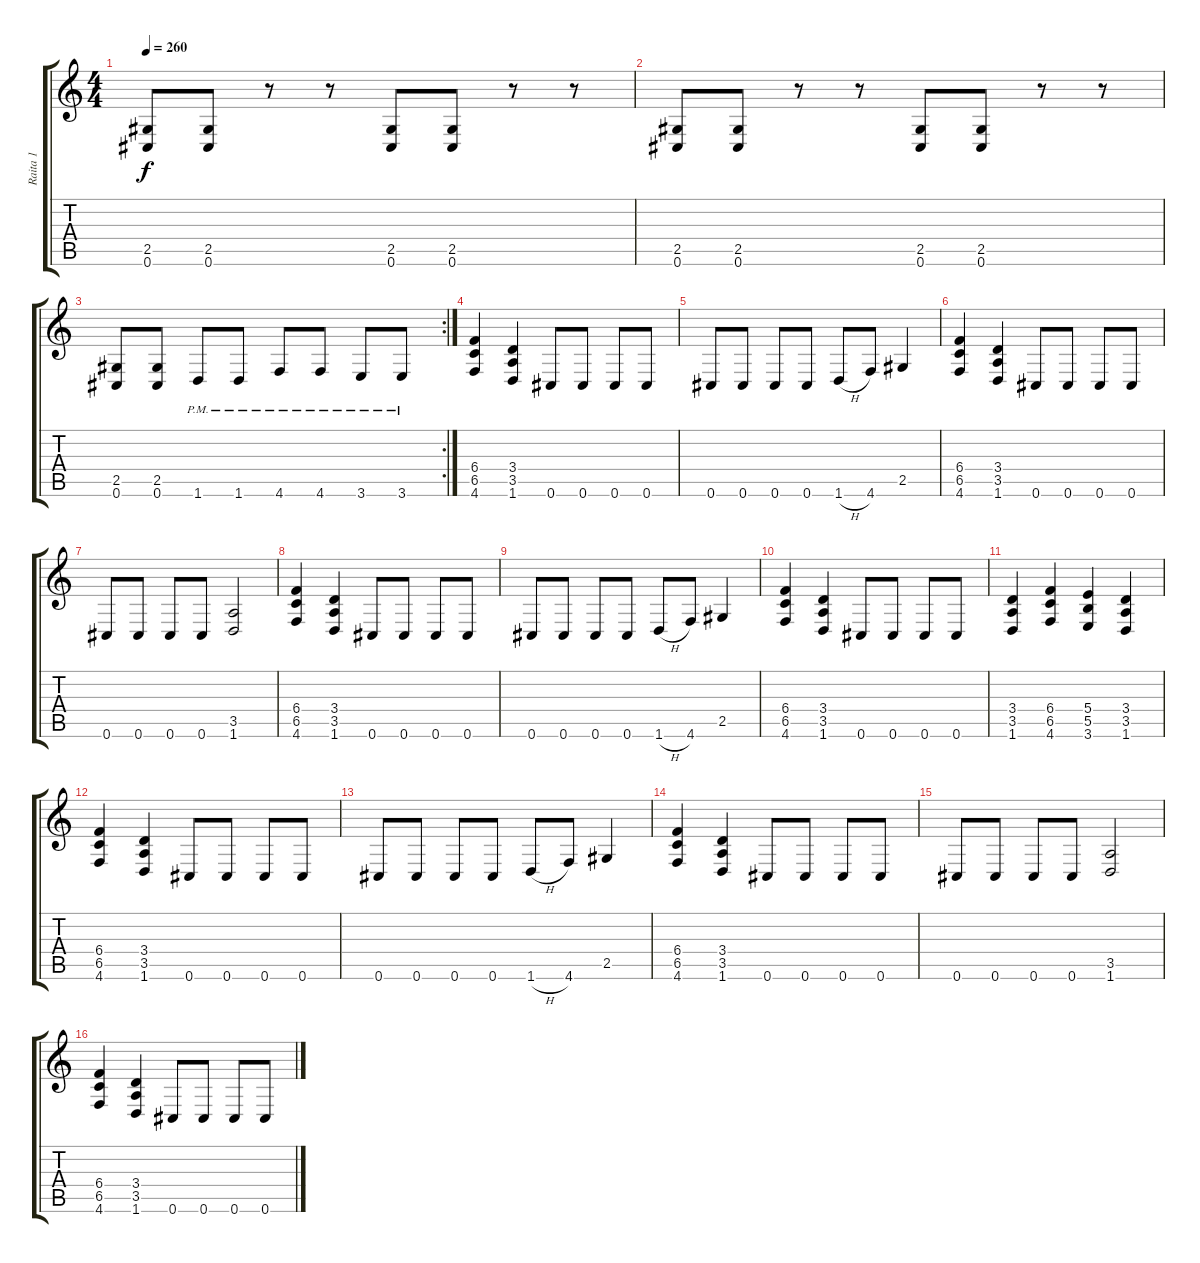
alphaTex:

\track ("Raita 1" "Raita 1") {instrument distortionguitar}
\staff {score tabs}
\tuning (Db4 Ab3 E3 B2 Gb2 Db2) {hide}
\ts (4 4)
\tempo 260
\clef g2
\ks c
(2.5 0.6).8{dy f} (2.5 0.6).8 r.8 r.8 (2.5 0.6).8 (2.5 0.6).8 r.8 r.8 |
(2.5 0.6).8 (2.5 0.6).8 r.8 r.8 (2.5 0.6).8 (2.5 0.6).8 r.8 r.8 |
\rc 2
(2.5 0.6).8 (2.5 0.6).8 1.6{pm}.8 1.6{pm}.8 4.6{pm}.8 4.6{pm}.8 3.6{pm}.8 3.6{pm}.8 |
(6.4 6.5 4.6).4 (3.4 3.5 1.6).4 0.6.8 0.6.8 0.6.8 0.6.8 |
0.6.8 0.6.8 0.6.8 0.6.8 1.6{h}.8 4.6.8 2.5.4 |
(6.4 6.5 4.6).4 (3.4 3.5 1.6).4 0.6.8 0.6.8 0.6.8 0.6.8 |
0.6.8 0.6.8 0.6.8 0.6.8 (3.5 1.6).2 |
(6.4 6.5 4.6).4 (3.4 3.5 1.6).4 0.6.8 0.6.8 0.6.8 0.6.8 |
0.6.8 0.6.8 0.6.8 0.6.8 1.6{h}.8 4.6.8 2.5.4 |
(6.4 6.5 4.6).4 (3.4 3.5 1.6).4 0.6.8 0.6.8 0.6.8 0.6.8 |
(3.4 3.5 1.6).4 (6.4 6.5 4.6).4 (5.4 5.5 3.6).4 (3.4 3.5 1.6).4 |
(6.4 6.5 4.6).4 (3.4 3.5 1.6).4 0.6.8 0.6.8 0.6.8 0.6.8 |
0.6.8 0.6.8 0.6.8 0.6.8 1.6{h}.8 4.6.8 2.5.4 |
(6.4 6.5 4.6).4 (3.4 3.5 1.6).4 0.6.8 0.6.8 0.6.8 0.6.8 |
0.6.8 0.6.8 0.6.8 0.6.8 (3.5 1.6).2 |
(6.4 6.5 4.6).4 (3.4 3.5 1.6).4 0.6.8 0.6.8 0.6.8 0.6.8
